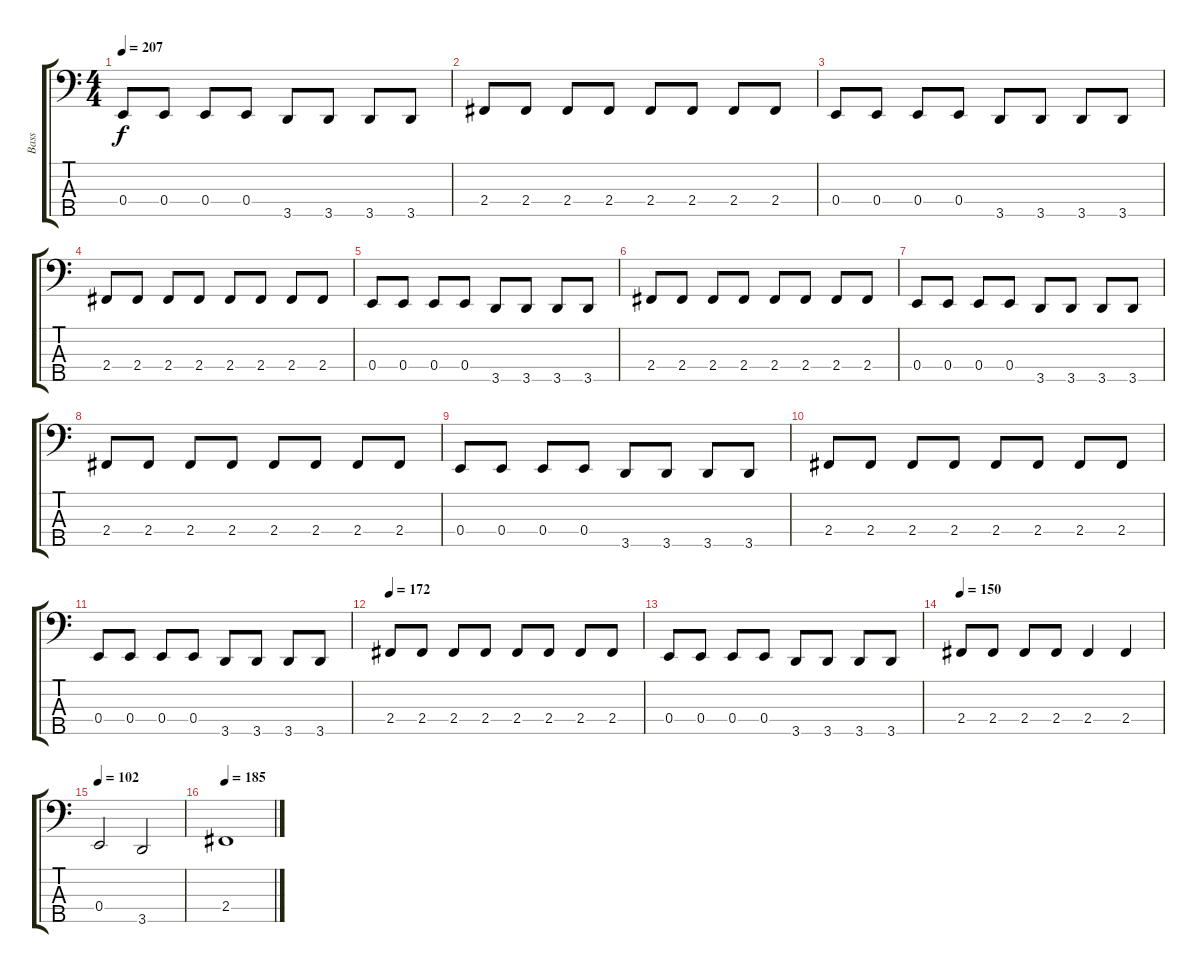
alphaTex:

\track ("Bass" "Bass") {instrument electricbasspick}
\staff {score tabs}
\tuning (G2 D2 A1 E1 B0) {hide}
\ts (4 4)
\tempo 207
\clef f4
\ks c
0.4.8{dy f} 0.4.8 0.4.8 0.4.8 3.5.8 3.5.8 3.5.8 3.5.8 |
2.4.8 2.4.8 2.4.8 2.4.8 2.4.8 2.4.8 2.4.8 2.4.8 |
0.4.8 0.4.8 0.4.8 0.4.8 3.5.8 3.5.8 3.5.8 3.5.8 |
2.4.8 2.4.8 2.4.8 2.4.8 2.4.8 2.4.8 2.4.8 2.4.8 |
0.4.8 0.4.8 0.4.8 0.4.8 3.5.8 3.5.8 3.5.8 3.5.8 |
2.4.8 2.4.8 2.4.8 2.4.8 2.4.8 2.4.8 2.4.8 2.4.8 |
0.4.8 0.4.8 0.4.8 0.4.8 3.5.8 3.5.8 3.5.8 3.5.8 |
2.4.8 2.4.8 2.4.8 2.4.8 2.4.8 2.4.8 2.4.8 2.4.8 |
0.4.8 0.4.8 0.4.8 0.4.8 3.5.8 3.5.8 3.5.8 3.5.8 |
2.4.8 2.4.8 2.4.8 2.4.8 2.4.8 2.4.8 2.4.8 2.4.8 |
0.4.8 0.4.8 0.4.8 0.4.8 3.5.8 3.5.8 3.5.8 3.5.8 |
\tempo 172
2.4.8 2.4.8 2.4.8 2.4.8 2.4.8 2.4.8 2.4.8 2.4.8 |
0.4.8 0.4.8 0.4.8 0.4.8 3.5.8 3.5.8 3.5.8 3.5.8 |
\tempo 150
2.4.8 2.4.8 2.4.8 2.4.8 2.4.4 2.4.4 |
\tempo 102
0.4.2 3.5.2 |
\tempo 185
2.4.1
